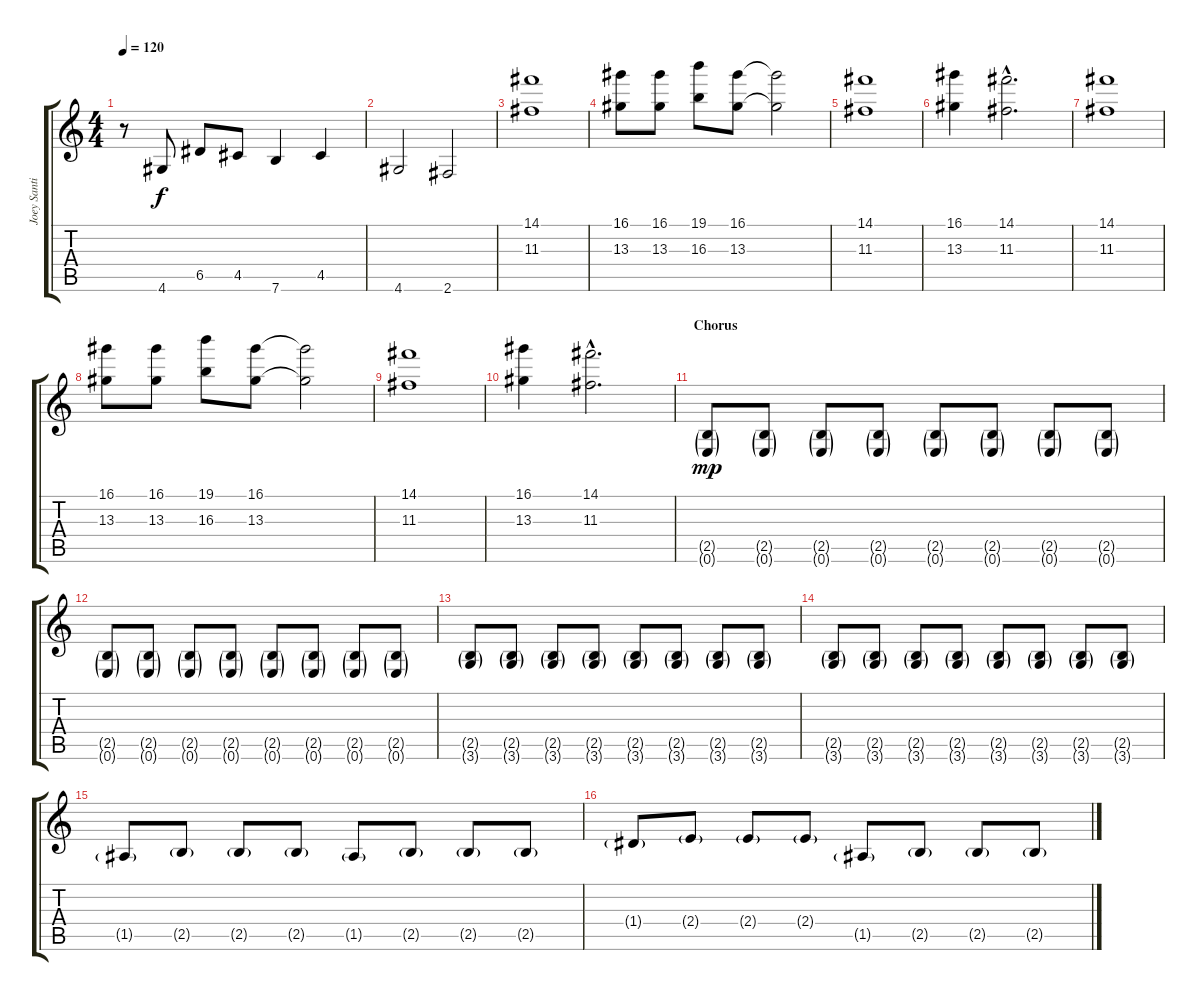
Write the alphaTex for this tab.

\track ("Joey Santiago" "Joey Santi") {instrument distortionguitar}
\staff {score tabs}
\tuning (E4 B3 G3 D3 A2 E2) {hide}
\ts (4 4)
\tempo 120
\clef g2
\ks c
r.8{dy f} 4.6.8 6.5.8 4.5.8 7.6.4 4.5.4 |
4.6.2 2.6.2 |
\section ("" "")
(14.1 11.3).1 |
(16.1 13.3).8 (16.1 13.3).8 (19.1 16.3).8 (16.1 13.3).8 (16.1{t} 13.3{t}).2 |
(14.1 11.3).1 |
(16.1 13.3).4 (14.1{hac} 11.3{hac}).2{d} |
(14.1 11.3).1 |
(16.1 13.3).8 (16.1 13.3).8 (19.1 16.3).8 (16.1 13.3).8 (16.1{t} 13.3{t}).2 |
(14.1 11.3).1 |
(16.1 13.3).4 (14.1{hac} 11.3{hac}).2{d} |
\section ("" "Chorus")
(2.5{g} 0.6{g}).8{dy mp} (2.5{g} 0.6{g}).8 (2.5{g} 0.6{g}).8 (2.5{g} 0.6{g}).8 (2.5{g} 0.6{g}).8 (2.5{g} 0.6{g}).8 (2.5{g} 0.6{g}).8 (2.5{g} 0.6{g}).8 |
(2.5{g} 0.6{g}).8 (2.5{g} 0.6{g}).8 (2.5{g} 0.6{g}).8 (2.5{g} 0.6{g}).8 (2.5{g} 0.6{g}).8 (2.5{g} 0.6{g}).8 (2.5{g} 0.6{g}).8 (2.5{g} 0.6{g}).8 |
(2.5{g} 3.6{g}).8 (2.5{g} 3.6{g}).8 (2.5{g} 3.6{g}).8 (2.5{g} 3.6{g}).8 (2.5{g} 3.6{g}).8 (2.5{g} 3.6{g}).8 (2.5{g} 3.6{g}).8 (2.5{g} 3.6{g}).8 |
(2.5{g} 3.6{g}).8 (2.5{g} 3.6{g}).8 (2.5{g} 3.6{g}).8 (2.5{g} 3.6{g}).8 (2.5{g} 3.6{g}).8 (2.5{g} 3.6{g}).8 (2.5{g} 3.6{g}).8 (2.5{g} 3.6{g}).8 |
1.5{g}.8 2.5{g}.8 2.5{g}.8 2.5{g}.8 1.5{g}.8 2.5{g}.8 2.5{g}.8 2.5{g}.8 |
1.4{g}.8 2.4{g}.8 2.4{g}.8 2.4{g}.8 1.5{g}.8 2.5{g}.8 2.5{g}.8 2.5{g}.8
